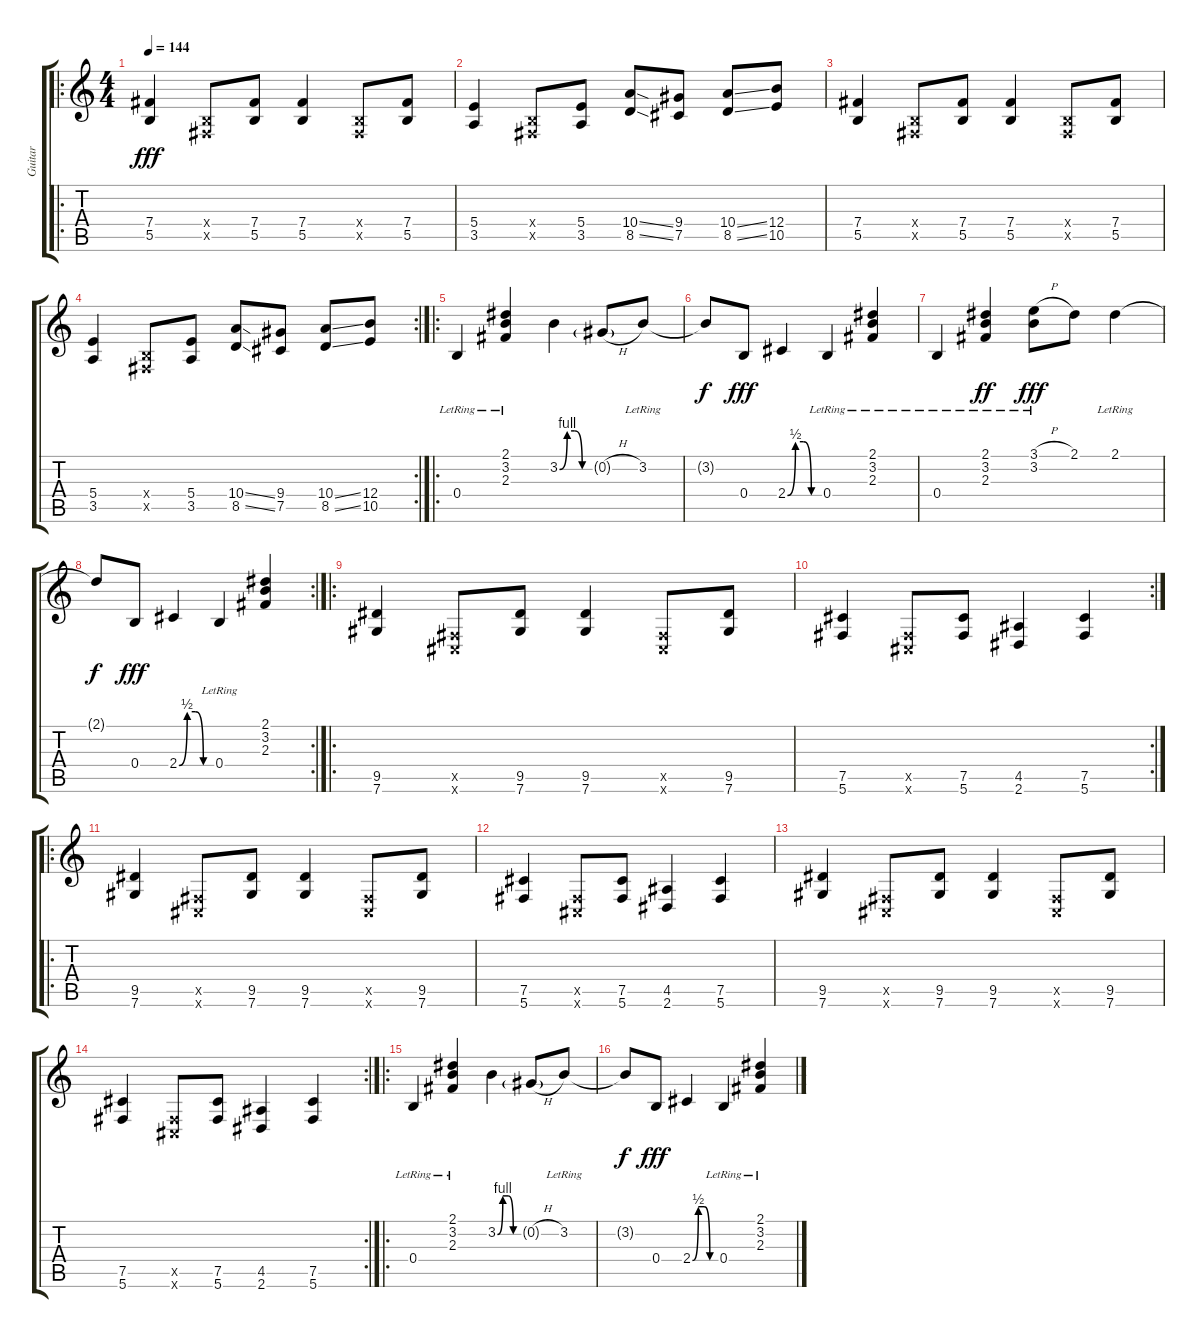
\track ("Guitar" "Guitar") {instrument distortionguitar}
\staff {score tabs}
\tuning (Db4 Ab3 E3 B2 Gb2 Db2) {hide}
\ro
\ts (4 4)
\tempo 144
\clef g2
\ks c
(7.4 5.5).4{dy fff} (0.4{x} 0.5{x}).8 (7.4 5.5).8 (7.4 5.5).4 (0.4{x} 0.5{x}).8 (7.4 5.5).8 |
(5.4 3.5).4 (0.4{x} 0.5{x}).8 (5.4 3.5).8 (10.4{ss} 8.5{ss}).8 (9.4 7.5).8 (10.4{ss} 8.5{ss}).8 (12.4 10.5).8 |
(7.4 5.5).4 (0.4{x} 0.5{x}).8 (7.4 5.5).8 (7.4 5.5).4 (0.4{x} 0.5{x}).8 (7.4 5.5).8 |
\rc 2
(5.4 3.5).4 (0.4{x} 0.5{x}).8 (5.4 3.5).8 (10.4{ss} 8.5{ss}).8 (9.4 7.5).8 (10.4{ss} 8.5{ss}).8 (12.4 10.5).8 |
\ro
0.4{lr}.4 (2.1{lr} 3.2 2.3{lr}).4 3.2{be (custom 0 0 15 4 30 4 45 0 60 0)}.4 0.2{h g}.8 3.2{lr}.8 |
3.2{t}.8{dy f} 0.4.8{dy fff} 2.4{be (custom 0 0 15 2 30 2 45 0 60 0)}.4 0.4{lr}.4 (2.1{lr} 3.2{lr} 2.3{lr}).4 |
0.4{lr}.4 (2.1 3.2 2.3{lr}).4{dy ff} (3.1{h} 3.2{lr}).8{dy fff} 2.1.8 2.1{lr}.4 |
\rc 2
2.1{t}.8{dy f} 0.4.8{dy fff} 2.4{be (custom 0 0 15 2 30 2 45 0 60 0)}.4 0.4{lr}.4 (2.1 3.2 2.3).4 |
\ro
(9.5 7.6).4 (0.5{x} 0.6{x}).8 (9.5 7.6).8 (9.5 7.6).4 (0.5{x} 0.6{x}).8 (9.5 7.6).8 |
\rc 2
(7.5 5.6).4 (0.5{x} 0.6{x}).8 (7.5 5.6).8 (4.5 2.6).4 (7.5 5.6).4 |
\ro
(9.5 7.6).4 (0.5{x} 0.6{x}).8 (9.5 7.6).8 (9.5 7.6).4 (0.5{x} 0.6{x}).8 (9.5 7.6).8 |
(7.5 5.6).4 (0.5{x} 0.6{x}).8 (7.5 5.6).8 (4.5 2.6).4 (7.5 5.6).4 |
(9.5 7.6).4 (0.5{x} 0.6{x}).8 (9.5 7.6).8 (9.5 7.6).4 (0.5{x} 0.6{x}).8 (9.5 7.6).8 |
\rc 2
(7.5 5.6).4 (0.5{x} 0.6{x}).8 (7.5 5.6).8 (4.5 2.6).4 (7.5 5.6).4 |
\ro
0.4{lr}.4 (2.1{lr} 3.2 2.3{lr}).4 3.2{be (custom 0 0 15 4 30 4 45 0 60 0)}.4 0.2{h g}.8 3.2{lr}.8 |
3.2{t}.8{dy f} 0.4.8{dy fff} 2.4{be (custom 0 0 15 2 30 2 45 0 60 0)}.4 0.4{lr}.4 (2.1{lr} 3.2{lr} 2.3{lr}).4
